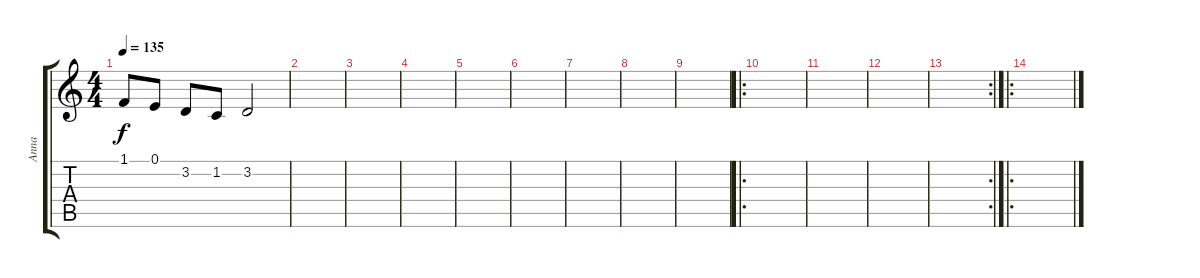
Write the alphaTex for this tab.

\track ("Anna" "Anna") {instrument clarinet}
\staff {score tabs}
\tuning (E4 B3 G3 D3 A2 E2) {hide}
\ts (4 4)
\tempo 135
\clef g2
\ks c
1.1.8{dy f} 0.1.8 3.2.8 1.2.8 3.2.2 |
|
|
|
|
|
|
|
|
\ro
|
|
|
\rc 2
|
\ro
